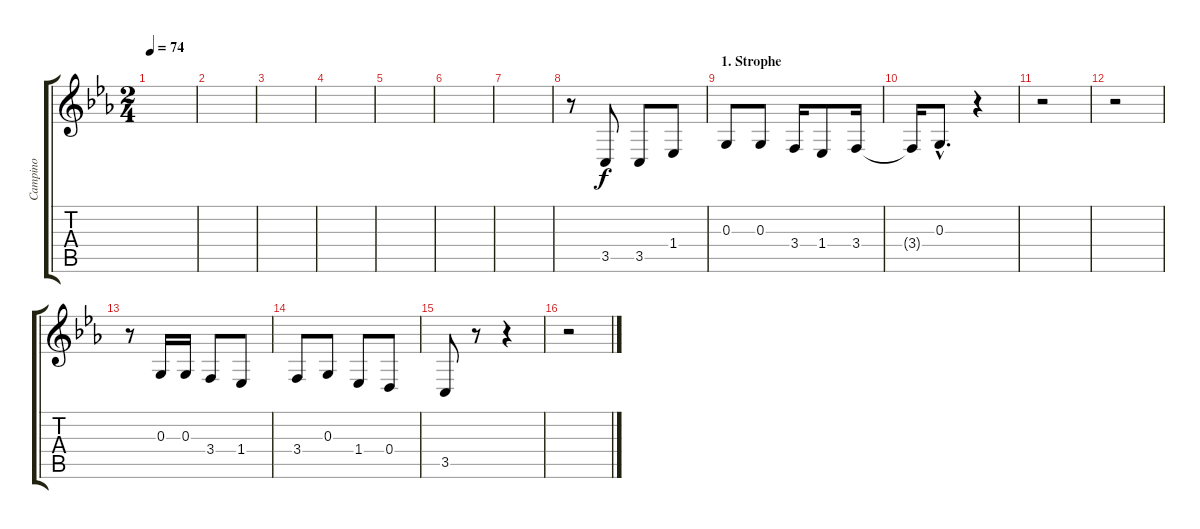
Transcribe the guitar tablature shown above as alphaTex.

\track ("Campino" "Campino") {instrument lead6voice}
\staff {score tabs}
\tuning (E4 B3 G3 D3 A2 E2) {hide}
\ts (2 4)
\tempo 74
\clef g2
\ks eb
|
|
|
|
|
|
|
r.8 3.5.8 3.5.8 1.4.8 |
\section ("" "1. Strophe")
0.3.8 0.3.8 3.4.16 1.4.8 3.4.16 |
3.4{t}.16 0.3{hac}.8{d} r.4 |
r.2 |
r.2 |
r.8 0.3.16 0.3.16 3.4.8 1.4.8 |
3.4.8 0.3.8 1.4.8 0.4.8 |
3.5.8 r.8 r.4 |
r.2
